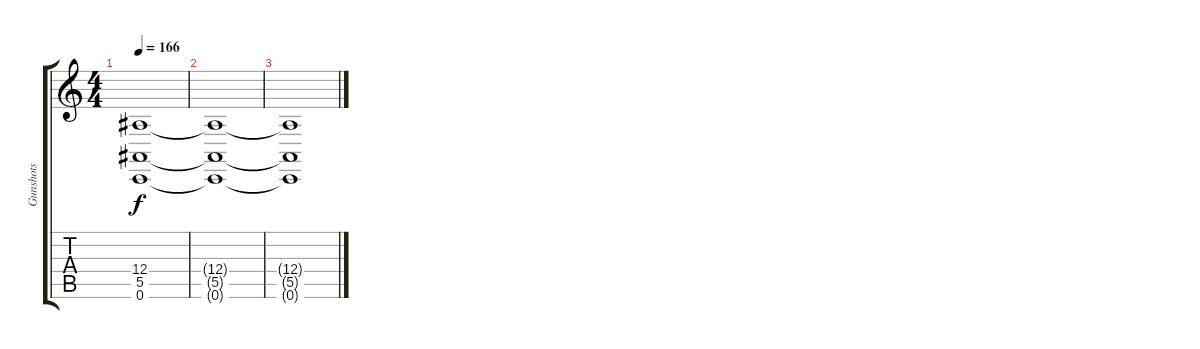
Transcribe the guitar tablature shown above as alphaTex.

\track ("Gunshots" "Gunshots") {instrument gunshot}
\staff {score tabs}
\tuning (C4 G3 Eb3 Bb2 F2 C2) {hide}
\ts (4 4)
\tempo 166
\clef g2
\ks c
(12.4{t} 5.5{t} 0.6{t}).1{dy f} |
(12.4{t} 5.5{t} 0.6{t}).1 |
(12.4{t} 5.5{t} 0.6{t}).1
